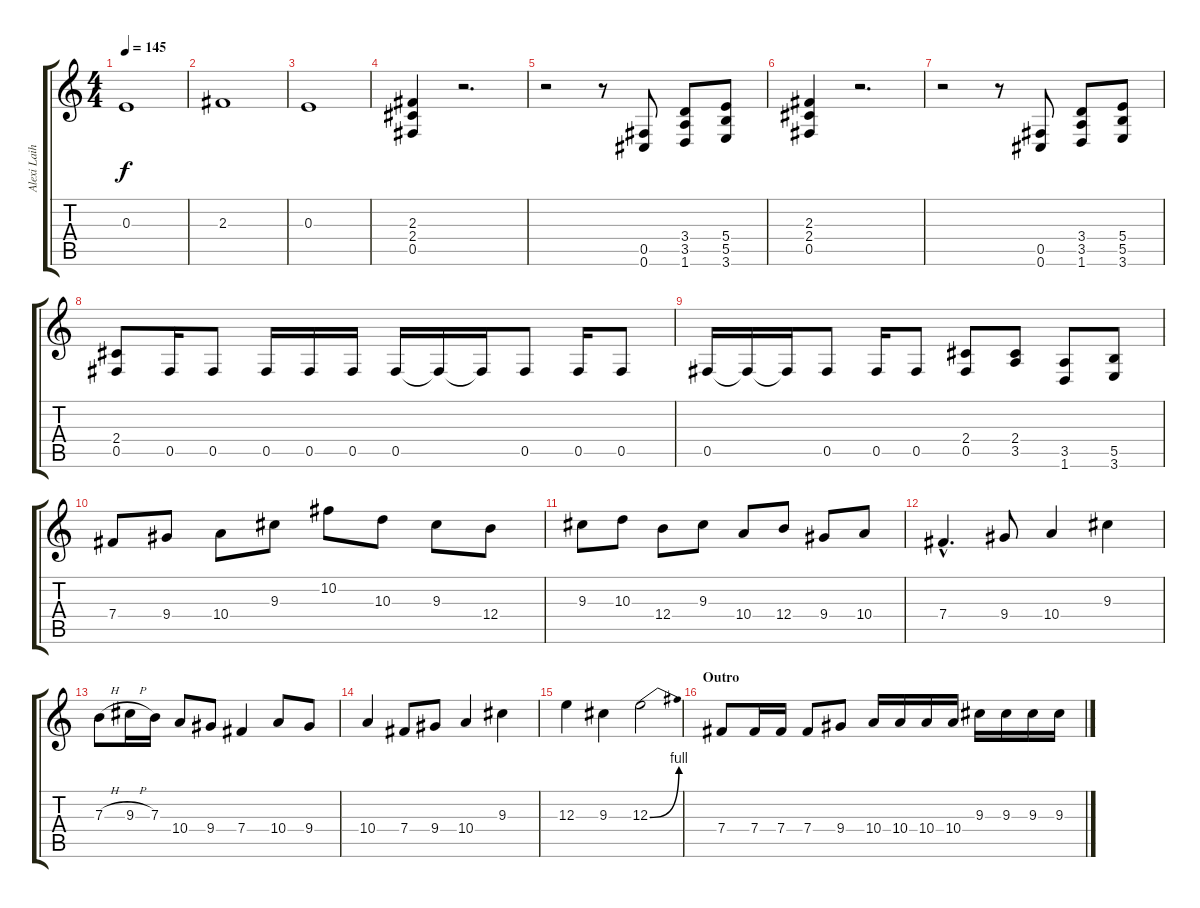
\track ("Alexi Laiho" "Alexi Laih") {instrument distortionguitar}
\staff {score tabs}
\tuning (Db4 Ab3 E3 B2 Gb2 Db2) {hide}
\ts (4 4)
\tempo 145
\clef g2
\ks c
0.3.1{dy f} |
2.3.1 |
0.3.1 |
(2.3 2.4 0.5).4 r.2{d} |
r.2 r.8 (0.5 0.6).8 (3.4 3.5 1.6).8 (5.4 5.5 3.6).8 |
(2.3 2.4 0.5).4 r.2{d} |
r.2 r.8 (0.5 0.6).8 (3.4 3.5 1.6).8 (5.4 5.5 3.6).8 |
(2.4 0.5).8 0.5.16 0.5.8 0.5.16 0.5.16 0.5.16 0.5.16 0.5{t}.16 0.5{t}.16 0.5.8 0.5.16 0.5.8 |
0.5.16 0.5{t}.16 0.5{t}.16 0.5.8 0.5.16 0.5.8 (2.4 0.5).8 (2.4 3.5).8 (3.5 1.6).8 (5.5 3.6).8 |
7.4.8 9.4.8 10.4.8 9.3.8 10.2.8 10.3.8 9.3.8 12.4.8 |
9.3.8 10.3.8 12.4.8 9.3.8 10.4.8 12.4.8 9.4.8 10.4.8 |
7.4{hac}.4{d} 9.4.8 10.4.4 9.3.4 |
7.3{h}.8 9.3{h}.16 7.3.16 10.4.8 9.4.8 7.4.4 10.4.8 9.4.8 |
10.4.4 7.4.8 9.4.8 10.4.4 9.3.4 |
12.3.4 9.3.4 12.3{be (bend 0 0 60 4)}.2 |
\section ("" "Outro")
7.4.8 7.4.16 7.4.16 7.4.8 9.4.8 10.4.16 10.4.16 10.4.16 10.4.16 9.3.16 9.3.16 9.3.16 9.3.16
